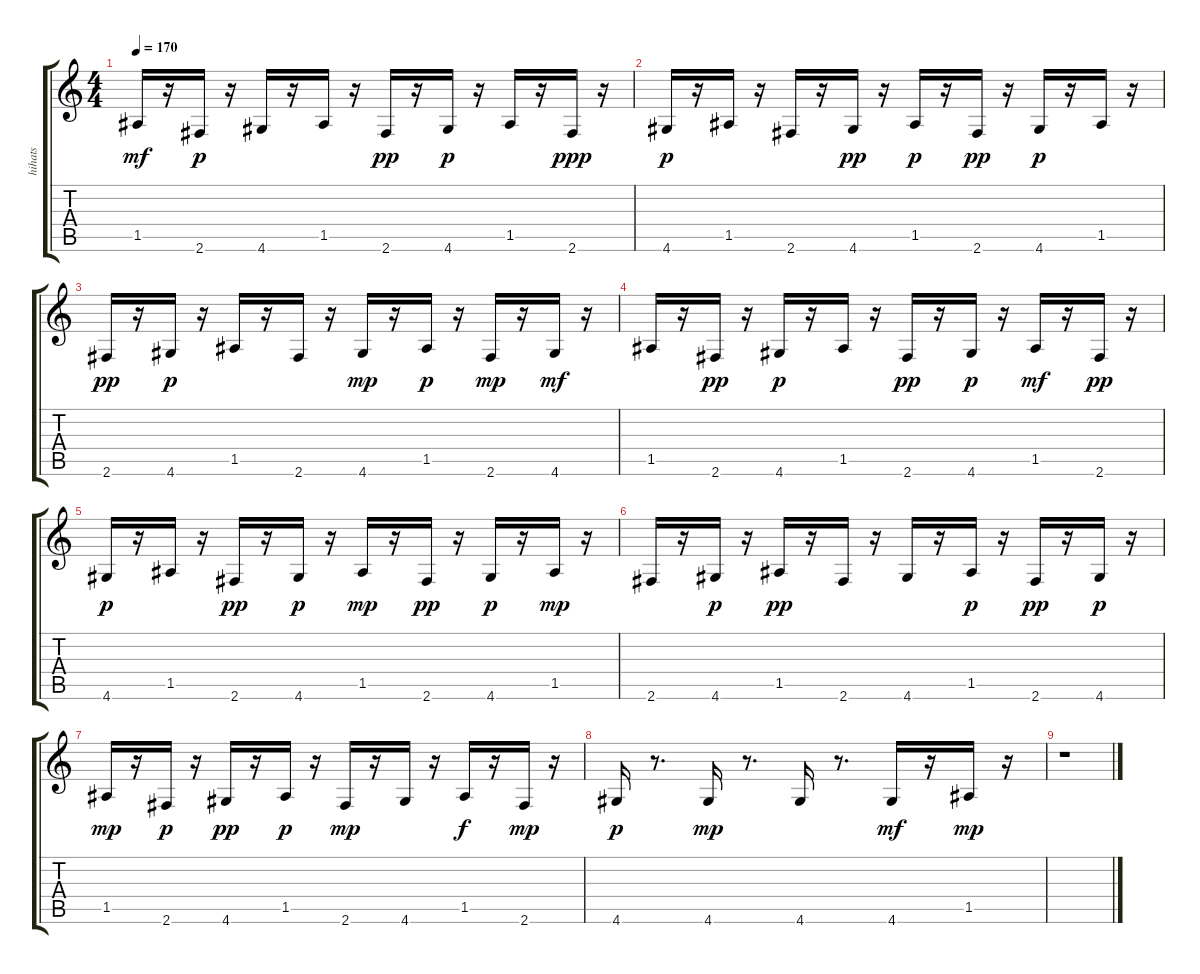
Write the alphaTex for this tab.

\track ("hihats" "hihats") {instrument acousticguitarnylon}
\staff {score tabs}
\tuning (E4 B3 G3 D3 A2 E2) {hide}
\ts (4 4)
\tempo 170
\clef g2
\ks c
1.5.16{dy mf} r.16 2.6.16{dy p} r.16 4.6.16 r.16 1.5.16 r.16 2.6.16{dy pp} r.16 4.6.16{dy p} r.16 1.5.16 r.16 2.6.16{dy ppp} r.16 |
4.6.16{dy p} r.16 1.5.16 r.16 2.6.16 r.16 4.6.16{dy pp} r.16 1.5.16{dy p} r.16 2.6.16{dy pp} r.16 4.6.16{dy p} r.16 1.5.16 r.16 |
2.6.16{dy pp} r.16 4.6.16{dy p} r.16 1.5.16 r.16 2.6.16 r.16 4.6.16{dy mp} r.16 1.5.16{dy p} r.16 2.6.16{dy mp} r.16 4.6.16{dy mf} r.16 |
1.5.16 r.16 2.6.16{dy pp} r.16 4.6.16{dy p} r.16 1.5.16 r.16 2.6.16{dy pp} r.16 4.6.16{dy p} r.16 1.5.16{dy mf} r.16 2.6.16{dy pp} r.16 |
4.6.16{dy p} r.16 1.5.16 r.16 2.6.16{dy pp} r.16 4.6.16{dy p} r.16 1.5.16{dy mp} r.16 2.6.16{dy pp} r.16 4.6.16{dy p} r.16 1.5.16{dy mp} r.16 |
2.6.16 r.16 4.6.16{dy p} r.16 1.5.16{dy pp} r.16 2.6.16 r.16 4.6.16 r.16 1.5.16{dy p} r.16 2.6.16{dy pp} r.16 4.6.16{dy p} r.16 |
1.5.16{dy mp} r.16 2.6.16{dy p} r.16 4.6.16{dy pp} r.16 1.5.16{dy p} r.16 2.6.16{dy mp} r.16 4.6.16 r.16 1.5.16{dy f} r.16 2.6.16{dy mp} r.16 |
4.6.16{dy p} r.8{d} 4.6.16{dy mp} r.8{d} 4.6.16 r.8{d} 4.6.16{dy mf} r.16 1.5.16{dy mp} r.16 |
r.1
